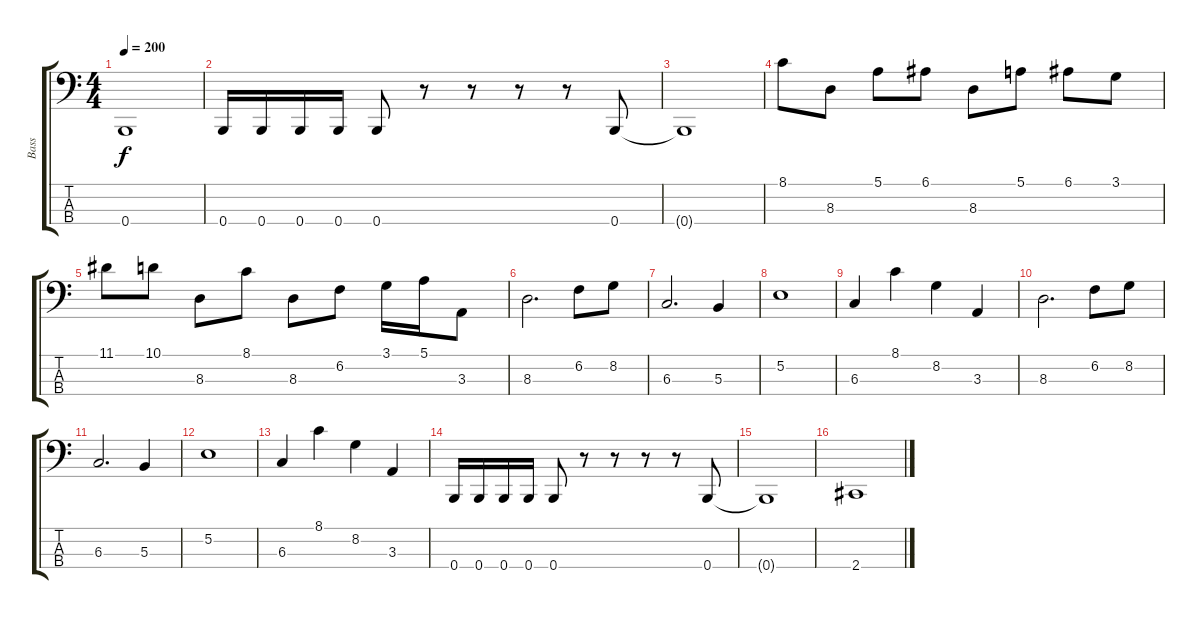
\track ("Bass" "Bass") {instrument electricbassfinger}
\staff {score tabs}
\tuning (E2 B1 Gb1 B0) {hide}
\ts (4 4)
\tempo 200
\clef f4
\ks c
0.4{t}.1{dy f} |
0.4.16 0.4.16 0.4.16 0.4.16 0.4.8 r.8 r.8 r.8 r.8 0.4.8 |
0.4{t}.1 |
8.1.8 8.3.8 5.1.8 6.1.8 8.3.8 5.1.8 6.1.8 3.1.8 |
11.1.8 10.1.8 8.3.8 8.1.8 8.3.8 6.2.8 3.1.16 5.1.16 3.3.8 |
8.3.2{d} 6.2.8 8.2.8 |
6.3.2{d} 5.3.4 |
5.2.1 |
6.3.4 8.1.4 8.2.4 3.3.4 |
8.3.2{d} 6.2.8 8.2.8 |
6.3.2{d} 5.3.4 |
5.2.1 |
6.3.4 8.1.4 8.2.4 3.3.4 |
0.4.16 0.4.16 0.4.16 0.4.16 0.4.8 r.8 r.8 r.8 r.8 0.4.8 |
0.4{t}.1 |
2.4.1
